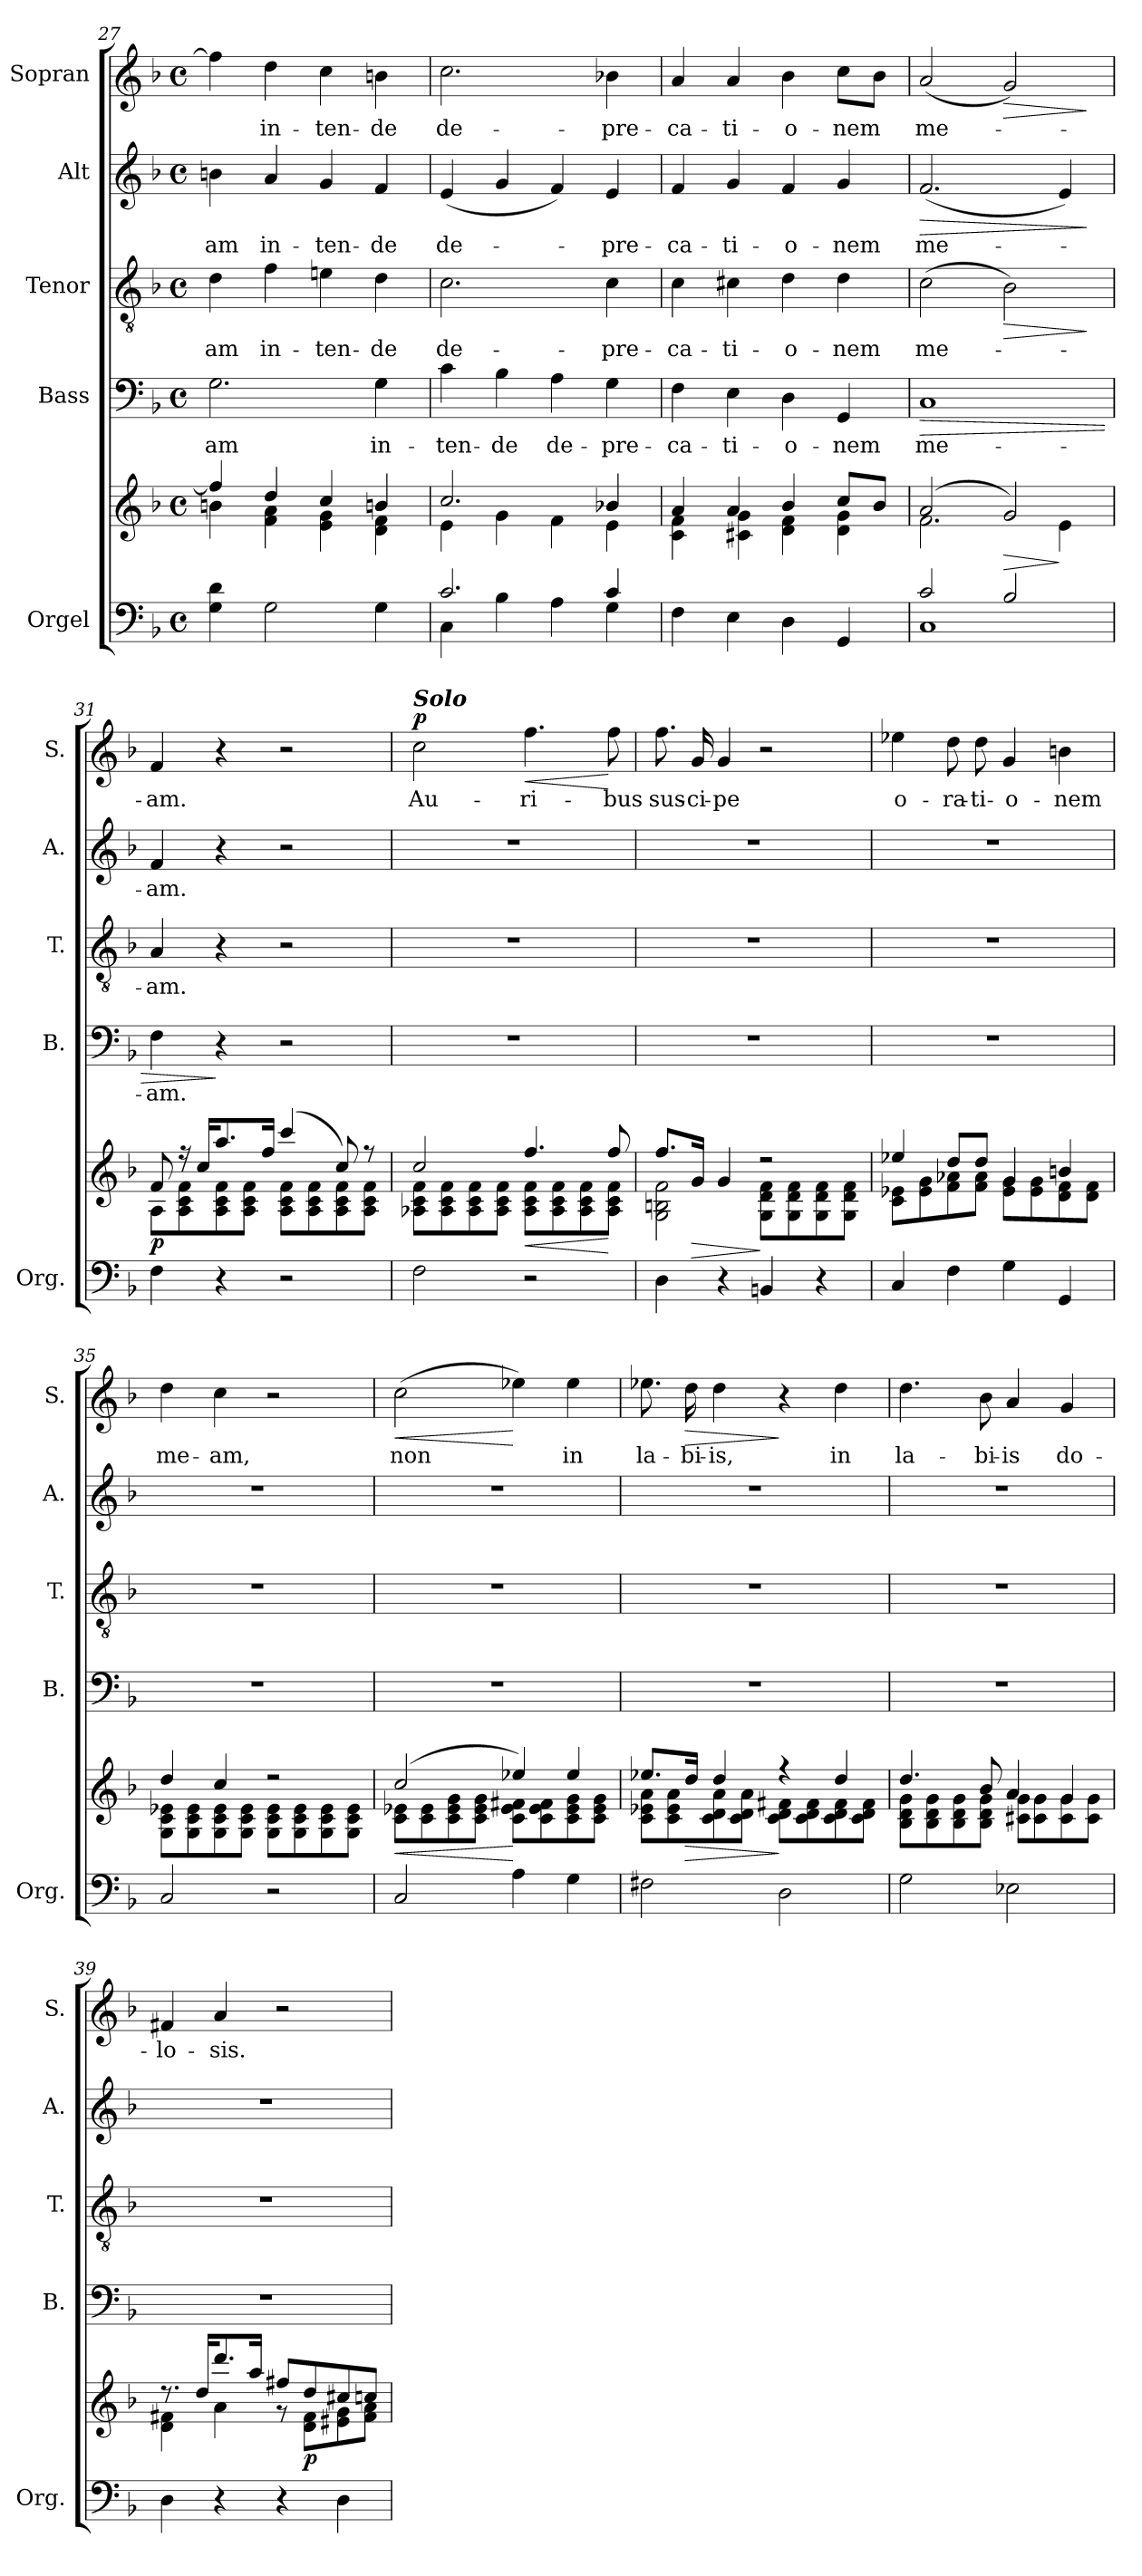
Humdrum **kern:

**kern	**kern	**dynam	**kern	**text	**dynam	**kern	**text	**dynam	**kern	**text	**dynam	**kern	**text	**dynam
*part5	*part5	*part5	*part4	*part4	*part4	*part3	*part3	*part3	*part2	*part2	*part2	*part1	*part1	*part1
*staff6	*staff5	*staff5/6	*staff4	*staff4	*staff4	*staff3	*staff3	*staff3	*staff2	*staff2	*staff2	*staff1	*staff1	*staff1
*I"Orgel	*	*	*I"Bass	*	*	*I"Tenor	*	*	*I"Alt	*	*	*I"Sopran	*	*
*I'Org.	*	*	*I'B.	*	*	*I'T.	*	*	*I'A.	*	*	*I'S.	*	*
!!LO:PB:g=z
*clefF4	*clefG2	*	*clefF4	*	*	*clefGv2	*	*	*clefG2	*	*	*clefG2	*	*
*k[b-]	*k[b-]	*	*k[b-]	*	*	*k[b-]	*	*	*k[b-]	*	*	*k[b-]	*	*
*F:	*F:	*	*F:	*	*	*F:	*	*	*F:	*	*	*F:	*	*
*M4/4	*M4/4	*	*M4/4	*	*	*M4/4	*	*	*M4/4	*	*	*M4/4	*	*
*met(c)	*met(c)	*	*met(c)	*	*	*met(c)	*	*	*met(c)	*	*	*met(c)	*	*
=27	=27	=27	=27	=27	=27	=27	=27	=27	=27	=27	=27	=27	=27	=27
*	*^	*	*	*	*	*	*	*	*	*	*	*	*	*
!	!	!	!	!	!LO:LY:b	!	!	!LO:LY:b	!	!	!LO:LY:b	!	!	!	!
4G\ 4d\	4ff/]	4bn\	.	2.G\	-am	.	4d\	-am	.	4bn\	-am	.	4ff\]	.	.
!	!	!	!	!	!	!	!	!LO:LY:b	!	!	!LO:LY:b	!	!	!LO:LY:b	!
2G\	4dd/	4f\ 4a\	.	.	.	.	4f\	in-	.	4a/	in-	.	4dd\	in-	.
!	!	!	!	!	!	!	!	!LO:LY:b	!	!	!LO:LY:b	!	!	!LO:LY:b	!
.	4cc/	4e\ 4g\	.	.	.	.	4en\	-ten-	.	4g/	-ten-	.	4cc\	-ten-	.
!	!	!	!	!	!LO:LY:b	!	!	!LO:LY:b	!	!	!LO:LY:b	!	!	!LO:LY:b	!
4G\	4bn/	4d\ 4f\	.	4G\	in-	.	4d\	-de	.	4f/	-de	.	4bn\	-de	.
=28	=28	=28	=28	=28	=28	=28	=28	=28	=28	=28	=28	=28	=28	=28	=28
*^	*	*	*	*	*	*	*	*	*	*	*	*	*	*	*
!	!	!	!	!	!	!LO:LY:b	!	!	!LO:LY:b	!	!	!LO:LY:b	!	!	!LO:LY:b	!
2.c/	4C\	2.cc/	4e\	.	4c\	-ten-	.	2.c\	de-	.	(<4e/	de-	.	2.cc\	de-	.
!	!	!	!	!	!	!LO:LY:b	!	!	!	!	!	!	!	!	!	!
.	4B-\	.	4g\	.	4B-\	-de	.	.	.	.	4g/	.	.	.	.	.
!	!	!	!	!	!	!LO:LY:b	!	!	!	!	!	!	!	!	!	!
.	4A\	.	4f\	.	4A\	de-	.	.	.	.	4f/)	.	.	.	.	.
!	!	!	!	!	!	!LO:LY:b	!	!	!LO:LY:b	!	!	!LO:LY:b	!	!	!LO:LY:b	!
4c/	4G\	4b-X/	4e\	.	4G\	-pre-	.	4c\	-pre-	.	4e/	-pre-	.	4b-X\	-pre-	.
=29	=29	=29	=29	=29	=29	=29	=29	=29	=29	=29	=29	=29	=29	=29	=29	=29
!	!	!	!	!	!	!LO:LY:b	!	!	!LO:LY:b	!	!	!LO:LY:b	!	!	!LO:LY:b	!
*v	*v	*	*	*	*	*	*	*	*	*	*	*	*	*	*	*
4F\	4a/	4c\ 4f\	.	4F\	-ca-	.	4c\	-ca-	.	4f/	-ca-	.	4a/	-ca-	.
!	!	!	!	!	!LO:LY:b	!	!	!LO:LY:b	!	!	!LO:LY:b	!	!	!LO:LY:b	!
4E\	4a/	4c#X\ 4g\	.	4E\	-ti-	.	4c#X\	-ti-	.	4g/	-ti-	.	4a/	-ti-	.
!	!	!	!	!	!LO:LY:b	!	!	!LO:LY:b	!	!	!LO:LY:b	!	!	!LO:LY:b	!
4D\	4b-/	4d\ 4f\	.	4D\	-o-	.	4d\	-o-	.	4f/	-o-	.	4b-\	-o-	.
!	!	!	!	!	!LO:LY:b	!	!	!LO:LY:b	!	!	!LO:LY:b	!	!	!LO:LY:b	!
4GG/	8cc/L	4d\ 4g\	.	4GG/	-nem	.	4d\	-nem	.	4g/	-nem	.	8cc\L	-nem	.
.	8b-/J	.	.	.	.	.	.	.	.	.	.	.	8b-\J	.	.
=30	=30	=30	=30	=30	=30	=30	=30	=30	=30	=30	=30	=30	=30	=30	=30
*^	*	*	*	*	*	*	*	*	*	*	*	*	*	*	*
!	!	!	!	!	!	!LO:LY:b	!LO:HP:b	!	!LO:LY:b	!	!	!LO:LY:b	!LO:HP:b	!	!LO:LY:b	!
2c/	1C	(2a/	2.f\	.	1C	me-	>	(>2c\	me-	.	(<2.f/	me-	>	(<2a/	me-	.
!	!	!	!	!LO:HP:b	!	!	!	!	!	!LO:HP:b	!	!	!	!	!	!LO:HP:b
2B-/	.	2g/)	.	>	.	.	.	2B-\)	.	>	.	.	.	2g/)	.	>
.	.	.	4e\	]	.	.	.	.	.	.	4e/)	.	.	.	.	.
*v	*v	*	*	*	*	*	*	*	*	*	*	*	*	*	*	*
*	*v	*v	*	*	*	*	*	*	*	*	*	*	*	*	*
.	.	.	.	.	.	.	.	]	.	.	]	.	.	]
=31	=31	=31	=31	=31	=31	=31	=31	=31	=31	=31	=31	=31	=31	=31
*	*^	*	*	*	*	*	*	*	*	*	*	*	*	*
!	!	!	!LO:DY:b	!	!LO:LY:b	!	!	!LO:LY:b	!	!	!LO:LY:b	!	!	!LO:LY:b	!
4F\	8f/	8A\L	p	4F\	-am.	.	4A/	-am.	.	4f/	-am.	.	4f/	-am.	.
.	16rff	8A\ 8c\ 8f\	.	.	.	.	.	.	.	.	.	.	.	.	.
.	16cc/KL	.	.	.	.	.	.	.	.	.	.	.	.	.	.
4r	8.aa/	8A\ 8c\ 8f\	.	4r	.	]	4r	.	.	4r	.	.	4r	.	.
.	.	8A\ 8c\ 8f\J	.	.	.	.	.	.	.	.	.	.	.	.	.
.	16ff/Jk	.	.	.	.	.	.	.	.	.	.	.	.	.	.
2r	(4ccc/	8A\ 8c\ 8f\L	.	2r	.	.	2r	.	.	2r	.	.	2r	.	.
.	.	8A\ 8c\ 8f\	.	.	.	.	.	.	.	.	.	.	.	.	.
.	8cc/)	8A\ 8c\ 8f\	.	.	.	.	.	.	.	.	.	.	.	.	.
.	8ree	8A\ 8c\ 8f\J	.	.	.	.	.	.	.	.	.	.	.	.	.
=32	=32	=32	=32	=32	=32	=32	=32	=32	=32	=32	=32	=32	=32	=32	=32
!	!	!	!	!	!	!	!	!	!	!	!	!	!LO:TX:a:Bi:t=Solo	!	!
!	!	!	!	!	!	!	!	!	!	!	!	!	!	!LO:LY:b	!LO:DY:a
2F\	2cc/	8A-X\ 8c\ 8f\L	.	1r	.	.	1r	.	.	1r	.	.	2cc\	Au-	p
.	.	8A-\ 8c\ 8f\	.	.	.	.	.	.	.	.	.	.	.	.	.
.	.	8A-\ 8c\ 8f\	.	.	.	.	.	.	.	.	.	.	.	.	.
.	.	8A-\ 8c\ 8f\J	.	.	.	.	.	.	.	.	.	.	.	.	.
!	!	!	!LO:HP:b	!	!	!	!	!	!	!	!	!	!	!LO:LY:b	!LO:HP:b
2r	4.ff/	8A-\ 8c\ 8f\L	<	.	.	.	.	.	.	.	.	.	4.ff\	-ri-	<
.	.	8A-\ 8c\ 8f\	.	.	.	.	.	.	.	.	.	.	.	.	.
.	.	8A-\ 8c\ 8f\	.	.	.	.	.	.	.	.	.	.	.	.	.
!	!	!	!	!	!	!	!	!	!	!	!	!	!	!LO:LY:b	!
.	8ff/	8A-\ 8c\ 8f\J	[	.	.	.	.	.	.	.	.	.	8ff\	-bus	[
!!LO:LB:g=z
=33	=33	=33	=33	=33	=33	=33	=33	=33	=33	=33	=33	=33	=33	=33	=33
!	!	!	!	!	!	!	!	!	!	!	!	!	!	!LO:LY:b	!
4D\	8.ff/L	2G\ 2Bn\ 2f\	.	1r	.	.	1r	.	.	1r	.	.	8.ff\	sus-	.
!	!	!	!LO:HP:b	!	!	!	!	!	!	!	!	!	!	!LO:LY:b	!
.	16g/Jk	.	>	.	.	.	.	.	.	.	.	.	16g/	-ci-	.
!	!	!	!	!	!	!	!	!	!	!	!	!	!	!LO:LY:b	!
4r	4g/	.	.	.	.	.	.	.	.	.	.	.	4g/	-pe	.
4BBn/	2r	8G\ 8d\ 8f\L	]	.	.	.	.	.	.	.	.	.	2r	.	.
.	.	8G\ 8d\ 8f\	.	.	.	.	.	.	.	.	.	.	.	.	.
4r	.	8G\ 8d\ 8f\	.	.	.	.	.	.	.	.	.	.	.	.	.
.	.	8G\ 8d\ 8f\J	.	.	.	.	.	.	.	.	.	.	.	.	.
=34	=34	=34	=34	=34	=34	=34	=34	=34	=34	=34	=34	=34	=34	=34	=34
!	!	!	!	!	!	!	!	!	!	!	!	!	!	!LO:LY:b	!
4C/	4ee-X/	8c\ 8e-X\L	.	1r	.	.	1r	.	.	1r	.	.	4ee-X\	o-	.
.	.	8e-\ 8g\	.	.	.	.	.	.	.	.	.	.	.	.	.
!	!	!	!	!	!	!	!	!	!	!	!	!	!	!LO:LY:b	!
4F\	8dd/L	8f\ 8a-X\	.	.	.	.	.	.	.	.	.	.	8dd\	-ra-	.
!	!	!	!	!	!	!	!	!	!	!	!	!	!	!LO:LY:b	!
.	8dd/J	8f\ 8a-\J	.	.	.	.	.	.	.	.	.	.	8dd\	-ti-	.
!	!	!	!	!	!	!	!	!	!	!	!	!	!	!LO:LY:b	!
4G\	4g/	8e-\ 8g\L	.	.	.	.	.	.	.	.	.	.	4g/	-o-	.
.	.	8e-\ 8g\	.	.	.	.	.	.	.	.	.	.	.	.	.
!	!	!	!	!	!	!	!	!	!	!	!	!	!	!LO:LY:b	!
4GG/	4bn/	8d\ 8f\	.	.	.	.	.	.	.	.	.	.	4bn\	-nem	.
.	.	8d\ 8f\J	.	.	.	.	.	.	.	.	.	.	.	.	.
=35	=35	=35	=35	=35	=35	=35	=35	=35	=35	=35	=35	=35	=35	=35	=35
!	!	!	!	!	!	!	!	!	!	!	!	!	!	!LO:LY:b	!
2C/	4dd/	8G\ 8c\ 8e-X\L	.	1r	.	.	1r	.	.	1r	.	.	4dd\	me-	.
.	.	8G\ 8c\ 8e-\	.	.	.	.	.	.	.	.	.	.	.	.	.
!	!	!	!	!	!	!	!	!	!	!	!	!	!	!LO:LY:b	!
.	4cc/	8G\ 8c\ 8e-\	.	.	.	.	.	.	.	.	.	.	4cc\	-am,	.
.	.	8G\ 8c\ 8e-\J	.	.	.	.	.	.	.	.	.	.	.	.	.
2r	2r	8G\ 8c\ 8e-\L	.	.	.	.	.	.	.	.	.	.	2r	.	.
.	.	8G\ 8c\ 8e-\	.	.	.	.	.	.	.	.	.	.	.	.	.
.	.	8G\ 8c\ 8e-\	.	.	.	.	.	.	.	.	.	.	.	.	.
.	.	8G\ 8c\ 8e-\J	.	.	.	.	.	.	.	.	.	.	.	.	.
=36	=36	=36	=36	=36	=36	=36	=36	=36	=36	=36	=36	=36	=36	=36	=36
!	!	!	!LO:HP:b	!	!	!	!	!	!	!	!	!	!	!LO:LY:b	!LO:HP:b
2C/	(2cc/	8c\ 8e-X\L	<	1r	.	.	1r	.	.	1r	.	.	(>2cc\	non	<
.	.	8c\ 8e-\	.	.	.	.	.	.	.	.	.	.	.	.	.
.	.	8c\ 8e-\ 8g\	.	.	.	.	.	.	.	.	.	.	.	.	.
.	.	8c\ 8e-\ 8g\J	.	.	.	.	.	.	.	.	.	.	.	.	.
4A\	4ee-X/)	8c\ 8e-\ 8f#X\L	[	.	.	.	.	.	.	.	.	.	4ee-X\)	.	[
.	.	8c\ 8e-\ 8f#\	.	.	.	.	.	.	.	.	.	.	.	.	.
!	!	!	!	!	!	!	!	!	!	!	!	!	!	!LO:LY:b	!
4G\	4ee-/	8c\ 8e-\ 8g\	.	.	.	.	.	.	.	.	.	.	4ee-\	in	.
.	.	8c\ 8e-\ 8g\J	.	.	.	.	.	.	.	.	.	.	.	.	.
=37	=37	=37	=37	=37	=37	=37	=37	=37	=37	=37	=37	=37	=37	=37	=37
!	!	!	!	!	!	!	!	!	!	!	!	!	!	!LO:LY:b	!
2F#X\	8.ee-X/L	8c\ 8e-X\ 8a\L	.	1r	.	.	1r	.	.	1r	.	.	8.ee-X\	la-	.
.	.	8c\ 8e-\ 8a\	.	.	.	.	.	.	.	.	.	.	.	.	.
!	!	!	!LO:HP:b	!	!	!	!	!	!	!	!	!	!	!LO:LY:b	!LO:HP:b
.	16dd/Jk	.	>	.	.	.	.	.	.	.	.	.	16dd\	-bi-	>
!	!	!	!	!	!	!	!	!	!	!	!	!	!	!LO:LY:b	!
.	4dd/	8c\ 8d\ 8a\	.	.	.	.	.	.	.	.	.	.	4dd\	-is,	.
.	.	8c\ 8d\ 8a\J	.	.	.	.	.	.	.	.	.	.	.	.	.
2D\	4ree	8c\ 8d\ 8f#X\L	]	.	.	.	.	.	.	.	.	.	4r	.	]
.	.	8c\ 8d\ 8f#\	.	.	.	.	.	.	.	.	.	.	.	.	.
!	!	!	!	!	!	!	!	!	!	!	!	!	!	!LO:LY:b	!
.	4dd/	8c\ 8d\ 8f#\	.	.	.	.	.	.	.	.	.	.	4dd\	in	.
.	.	8c\ 8d\ 8f#\J	.	.	.	.	.	.	.	.	.	.	.	.	.
!!LO:PB:g=z
=38	=38	=38	=38	=38	=38	=38	=38	=38	=38	=38	=38	=38	=38	=38	=38
!	!	!	!	!	!	!	!	!	!	!	!	!	!	!LO:LY:b	!
2G\	4.dd/	8B-\ 8d\ 8g\L	.	1r	.	.	1r	.	.	1r	.	.	4.dd\	la-	.
.	.	8B-\ 8d\ 8g\	.	.	.	.	.	.	.	.	.	.	.	.	.
.	.	8B-\ 8d\ 8g\	.	.	.	.	.	.	.	.	.	.	.	.	.
!	!	!	!	!	!	!	!	!	!	!	!	!	!	!LO:LY:b	!
.	8b-/	8B-\ 8d\ 8g\J	.	.	.	.	.	.	.	.	.	.	8b-\	-bi-	.
!	!	!	!	!	!	!	!	!	!	!	!	!	!	!LO:LY:b	!
2E-X\	4a/	8c#X\ 8g\L	.	.	.	.	.	.	.	.	.	.	4a/	-is	.
.	.	8c#\ 8g\	.	.	.	.	.	.	.	.	.	.	.	.	.
!	!	!	!	!	!	!	!	!	!	!	!	!	!	!LO:LY:b	!
.	4g/	8c#\ 8g\	.	.	.	.	.	.	.	.	.	.	4g/	do-	.
.	.	8c#\ 8g\J	.	.	.	.	.	.	.	.	.	.	.	.	.
=39	=39	=39	=39	=39	=39	=39	=39	=39	=39	=39	=39	=39	=39	=39	=39
!	!	!	!	!	!	!	!	!	!	!	!	!	!	!LO:LY:b	!
4D\	8.rdd	4d\ 4f#X\	.	1r	.	.	1r	.	.	1r	.	.	4f#X/	-lo-	.
.	16dd/KL	.	.	.	.	.	.	.	.	.	.	.	.	.	.
!	!	!	!	!	!	!	!	!	!	!	!	!	!	!LO:LY:b	!
4r	8.ddd/	4a\	.	.	.	.	.	.	.	.	.	.	4a/	-sis.	.
.	16aa/Jk	.	.	.	.	.	.	.	.	.	.	.	.	.	.
4r	8ff#X/L	8rg	.	.	.	.	.	.	.	.	.	.	2r	.	.
!	!	!	!LO:DY:b	!	!	!	!	!	!	!	!	!	!	!	!
.	8dd/	8d\ 8f#\L	p	.	.	.	.	.	.	.	.	.	.	.	.
4D\	8cc#X/	8e#X\ 8g\	.	.	.	.	.	.	.	.	.	.	.	.	.
.	8ccn/J	8f#\ 8a\J	.	.	.	.	.	.	.	.	.	.	.	.	.
*	*v	*v	*	*	*	*	*	*	*	*	*	*	*	*	*
=	=	=	=	=	=	=	=	=	=	=	=	=	=	=
*-	*-	*-	*-	*-	*-	*-	*-	*-	*-	*-	*-	*-	*-	*-
